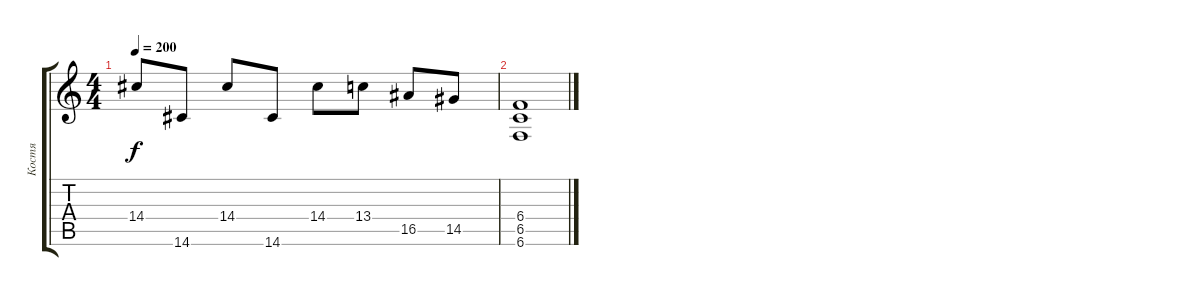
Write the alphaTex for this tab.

\track ("Костя" "Костя") {instrument distortionguitar}
\staff {score tabs}
\tuning (Db4 Ab3 E3 B2 Gb2 B1) {hide}
\ts (4 4)
\tempo 200
\clef g2
\ks c
14.4{t}.8{dy f} 14.6.8 14.4.8 14.6.8 14.4.8 13.4.8 16.5.8 14.5.8 |
(6.4 6.5 6.6).1
